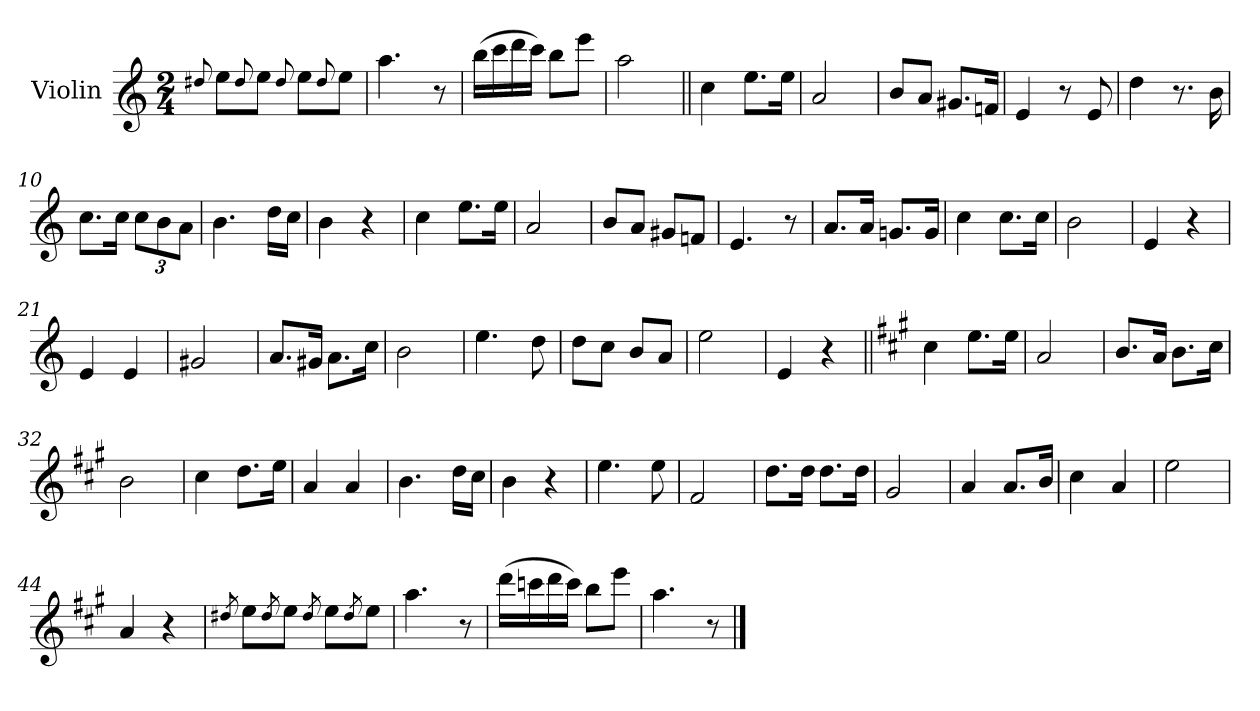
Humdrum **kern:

**kern
*part1
*staff1
*I"Violin
*I'Vln.
*clefG2
*k[]
*M2/4
=1
8qqdd#X/
8ee\L
8qqdd#/
8ee\J
8qqdd#/
8ee\L
8qqdd#/
8ee\J
=2
4.aa\
8r
=3
(>16bb\LL
16ccc\
16ddd\
16ccc\JJ)
8bb\L
8eee\J
=4
2aa\
=5||
4cc\
8.ee\L
16ee\Jk
=6
2a/
=7
8b/L
8a/J
8.g#X/L
16fn/Jk
!!LO:LB:g=z
=8
4e/
8r
8e/
=9
4dd\
8.r
16b\
=10
8.cc\L
16cc\Jk
*Xbrackettup
12cc\L
12b\
12a\J
=11
4.b\
16dd\LL
16cc\JJ
=12
4b\
4r
=13
4cc\
8.ee\L
16ee\Jk
=14
2a/
=15
8b/L
8a/J
8g#X/L
8fn/J
=16
4.e/
8r
!!LO:LB:g=z
=17
8.a/L
16a/Jk
8.gn/L
16g/Jk
=18
4cc\
8.cc\L
16cc\Jk
=19
2b\
=20
4e/
4r
=21
4e/
4e/
=22
2g#X/
=23
8.a/L
16g#X/Jk
8.a\L
16cc\Jk
=24
2b\
=25
4.ee\
8dd\
!!LO:LB:g=z
=26
8dd\L
8cc\J
8b/L
8a/J
=27
2ee\
=28
4e/
4r
=29||
*k[f#c#g#]
4cc#\
8.ee\L
16ee\Jk
=30
2a/
=31
8.b/L
16a/Jk
8.b\L
16cc#\Jk
=32
2b\
=33
4cc#\
8.dd\L
16ee\Jk
=34
4a/
4a/
!!LO:LB:g=z
=35
4.b\
16dd\LL
16cc#\JJ
=36
4b\
4r
=37
4.ee\
8ee\
=38
2f#/
=39
8.dd\L
16dd\Jk
8.dd\L
16dd\Jk
=40
2g#/
=41
4a/
8.a/L
16b/Jk
=42
4cc#\
4a/
=43
2ee\
!!LO:LB:g=z
=44
4a/
4r
=45
8qdd#X/
8ee\L
8qdd#/
8ee\J
8qdd#/
8ee\L
8qdd#/
8ee\J
=46
4.aa\
8r
=47
(>16ddd\LL
16cccn\
16ddd\
16ccc\JJ)
8bb\L
8eee\J
=48
4.aa\
8r
==
*-
